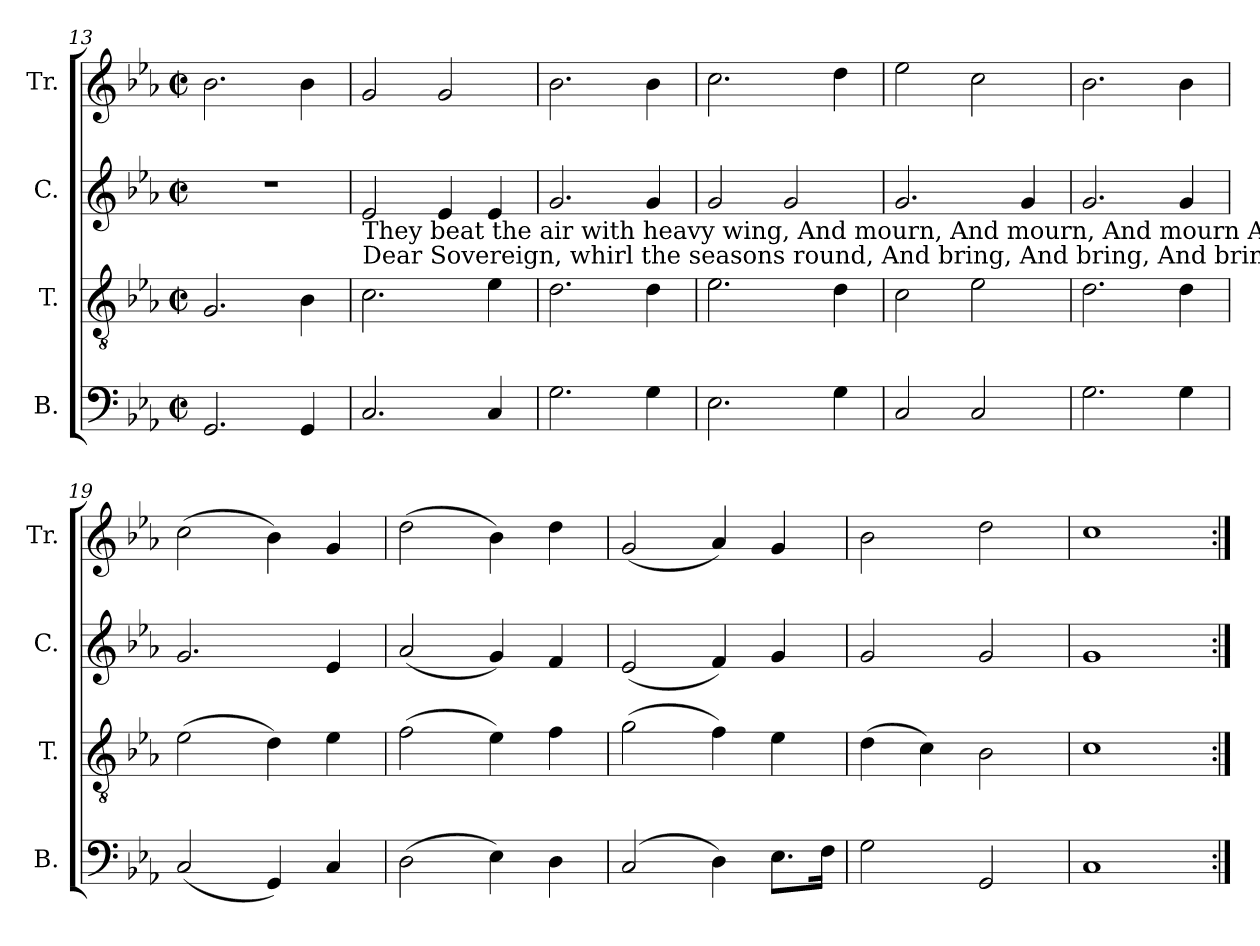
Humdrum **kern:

**kern	**kern	**kern	**kern
*part4	*part3	*part2	*part1
*staff4	*staff3	*staff2	*staff1
*I"B.	*I"T.	*I"C.	*I"Tr.
*I'B.	*I'T.	*I'C.	*I'Tr.
*clefF4	*clefGv2	*clefG2	*clefG2
*k[b-e-a-]	*k[b-e-a-]	*k[b-e-a-]	*k[b-e-a-]
*M2/2	*M2/2	*M2/2	*M2/2
*met(c|)	*met(c|)	*met(c|)	*met(c|)
=13	=13	=13	=13
2.GG/	2.G/	1r	2.b-\
4GG/	4B-\	.	4b-\
=14	=14	=14	=14
!	!	!LO:TX:b:t=They beat the air  with  heavy  wing, And mourn, And mourn, And mourn And mourn an         ab  –  sent   God.	!
!	!	!LO:TX:b:t=Dear Sovereign, whirl  the seasons round, And bring, And bring,  And bring, And  bring    the       pro – mised day.	!
2.C/	2.c\	2e-/	2g/
.	.	4e-/	2g/
4C/	4e-\	4e-/	.
=15	=15	=15	=15
2.G\	2.d\	2.g/	2.b-\
4G\	4d\	4g/	4b-\
=16	=16	=16	=16
2.E-\	2.e-\	2g/	2.cc\
.	.	2g/	.
4G\	4d\	.	4dd\
=17	=17	=17	=17
2C/	2c\	2.g/	2ee-\
2C/	2e-\	.	2cc\
.	.	4g/	.
=18	=18	=18	=18
2.G\	2.d\	2.g/	2.b-\
4G\	4d\	4g/	4b-\
=19	=19	=19	=19
(2C/	(2e-\	2.g/	(2cc\
4GG/)	4d\)	.	4b-\)
4C/	4e-\	4e-/	4g/
=20	=20	=20	=20
(2D\	(2f\	(2a-/	(2dd\
4E-\)	4e-\)	4g/)	4b-\)
4D\	4f\	4f/	4dd\
=21	=21	=21	=21
(2C/	(2g\	(2e-/	(2g/
4D\)	4f\)	4f/)	4a-/)
8.E-\L	4e-\	4g/	4g/
16F\Jk	.	.	.
=22	=22	=22	=22
2G\	(4d\	2g/	2b-\
.	4c\)	.	.
2GG/	2B-\	2g/	2dd\
=23	=23	=23	=23
1C	1c	1g	1cc
=:|!	=:|!	=:|!	=:|!
*-	*-	*-	*-
